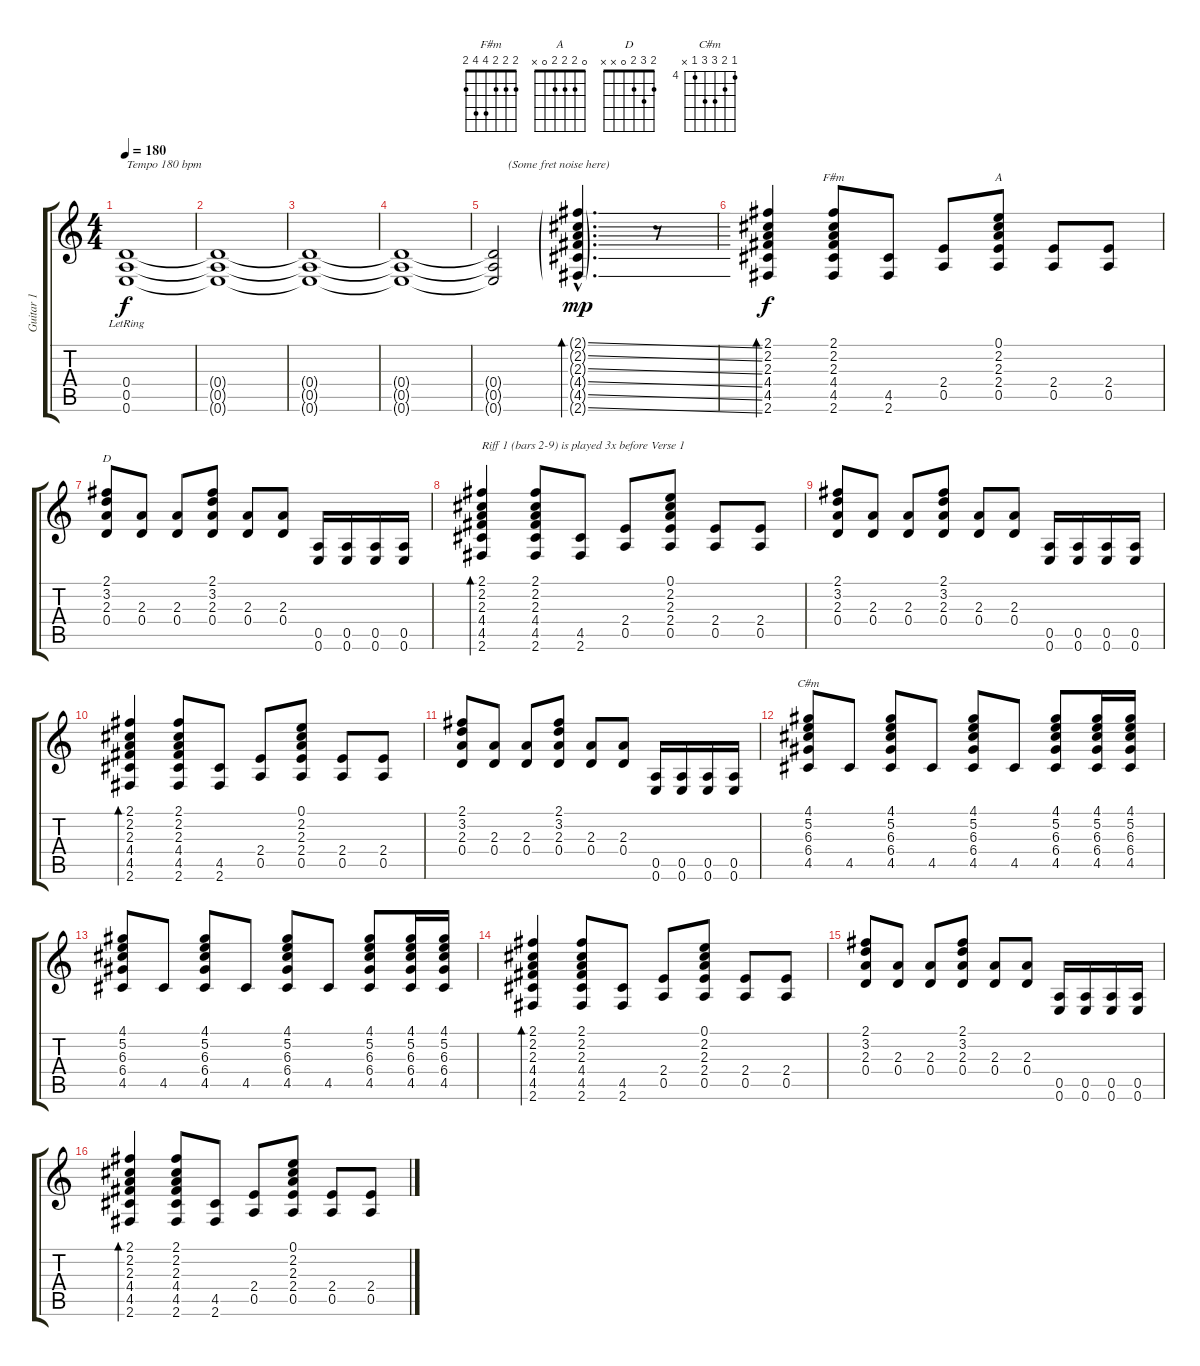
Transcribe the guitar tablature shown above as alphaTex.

\track ("Guitar 1" "Guitar 1") {instrument electricguitarclean}
\staff {score tabs}
\tuning (E4 B3 G3 D3 A2 E2) {hide}
\chord ("F#m" 2 2 2 4 4 2)
\chord ("A" 0 2 2 2 0 x)
\chord ("D" 2 3 2 0 x x)
\chord ("C#m" 4 5 6 6 4 x) {firstfret 4}
\ts (4 4)
\tempo 180
\clef g2
\ks c
(0.4{lr} 0.5{lr} 0.6{lr}).1{txt "Tempo 180 bpm" dy f instrument electricguitarclean} |
(0.4{t} 0.5{t} 0.6{t}).1 |
(0.4{t} 0.5{t} 0.6{t}).1 |
(0.4{t} 0.5{t} 0.6{t}).1 |
(0.4{t} 0.5{t} 0.6{t}).2{txt "     (Some fret noise here)"} (2.1{ss g hac} 2.2{ss g hac} 2.3{ss g hac} 4.4{ss g hac} 4.5{ss g hac} 2.6{ss g hac}).4{d bd 120 dy mp volume 6 instrument guitarfretnoise} r.8{volume 11 instrument electricguitarclean} |
(2.1 2.2 2.3 4.4 4.5 2.6).4{bd 120 dy f} (2.1 2.2 2.3 4.4 4.5 2.6).8{ch "F#m"} (4.5 2.6).8 (2.4 0.5).8 (0.1 2.2 2.3 2.4 0.5).8{ch "A"} (2.4 0.5).8 (2.4 0.5).8 |
(2.1 3.2 2.3 0.4).8{ch "D"} (2.3 0.4).8 (2.3 0.4).8 (2.1 3.2 2.3 0.4).8 (2.3 0.4).8 (2.3 0.4).8 (0.5 0.6).16 (0.5 0.6).16 (0.5 0.6).16 (0.5 0.6).16 |
(2.1 2.2 2.3 4.4 4.5 2.6).4{bd 120 txt "Riff 1 (bars 2-9) is played 3x before Verse 1"} (2.1 2.2 2.3 4.4 4.5 2.6).8 (4.5 2.6).8 (2.4 0.5).8 (0.1 2.2 2.3 2.4 0.5).8 (2.4 0.5).8 (2.4 0.5).8 |
(2.1 3.2 2.3 0.4).8 (2.3 0.4).8 (2.3 0.4).8 (2.1 3.2 2.3 0.4).8 (2.3 0.4).8 (2.3 0.4).8 (0.5 0.6).16 (0.5 0.6).16 (0.5 0.6).16 (0.5 0.6).16 |
(2.1 2.2 2.3 4.4 4.5 2.6).4{bd 120} (2.1 2.2 2.3 4.4 4.5 2.6).8 (4.5 2.6).8 (2.4 0.5).8 (0.1 2.2 2.3 2.4 0.5).8 (2.4 0.5).8 (2.4 0.5).8 |
(2.1 3.2 2.3 0.4).8 (2.3 0.4).8 (2.3 0.4).8 (2.1 3.2 2.3 0.4).8 (2.3 0.4).8 (2.3 0.4).8 (0.5 0.6).16 (0.5 0.6).16 (0.5 0.6).16 (0.5 0.6).16 |
(4.1 5.2 6.3 6.4 4.5).8{ch "C#m"} 4.5.8 (4.1 5.2 6.3 6.4 4.5).8 4.5.8 (4.1 5.2 6.3 6.4 4.5).8 4.5.8 (4.1 5.2 6.3 6.4 4.5).8 (4.1 5.2 6.3 6.4 4.5).16 (4.1 5.2 6.3 6.4 4.5).16 |
(4.1 5.2 6.3 6.4 4.5).8 4.5.8 (4.1 5.2 6.3 6.4 4.5).8 4.5.8 (4.1 5.2 6.3 6.4 4.5).8 4.5.8 (4.1 5.2 6.3 6.4 4.5).8 (4.1 5.2 6.3 6.4 4.5).16 (4.1 5.2 6.3 6.4 4.5).16 |
(2.1 2.2 2.3 4.4 4.5 2.6).4{bd 120} (2.1 2.2 2.3 4.4 4.5 2.6).8 (4.5 2.6).8 (2.4 0.5).8 (0.1 2.2 2.3 2.4 0.5).8 (2.4 0.5).8 (2.4 0.5).8 |
(2.1 3.2 2.3 0.4).8 (2.3 0.4).8 (2.3 0.4).8 (2.1 3.2 2.3 0.4).8 (2.3 0.4).8 (2.3 0.4).8 (0.5 0.6).16 (0.5 0.6).16 (0.5 0.6).16 (0.5 0.6).16 |
(2.1 2.2 2.3 4.4 4.5 2.6).4{bd 120} (2.1 2.2 2.3 4.4 4.5 2.6).8 (4.5 2.6).8 (2.4 0.5).8 (0.1 2.2 2.3 2.4 0.5).8 (2.4 0.5).8 (2.4 0.5).8
